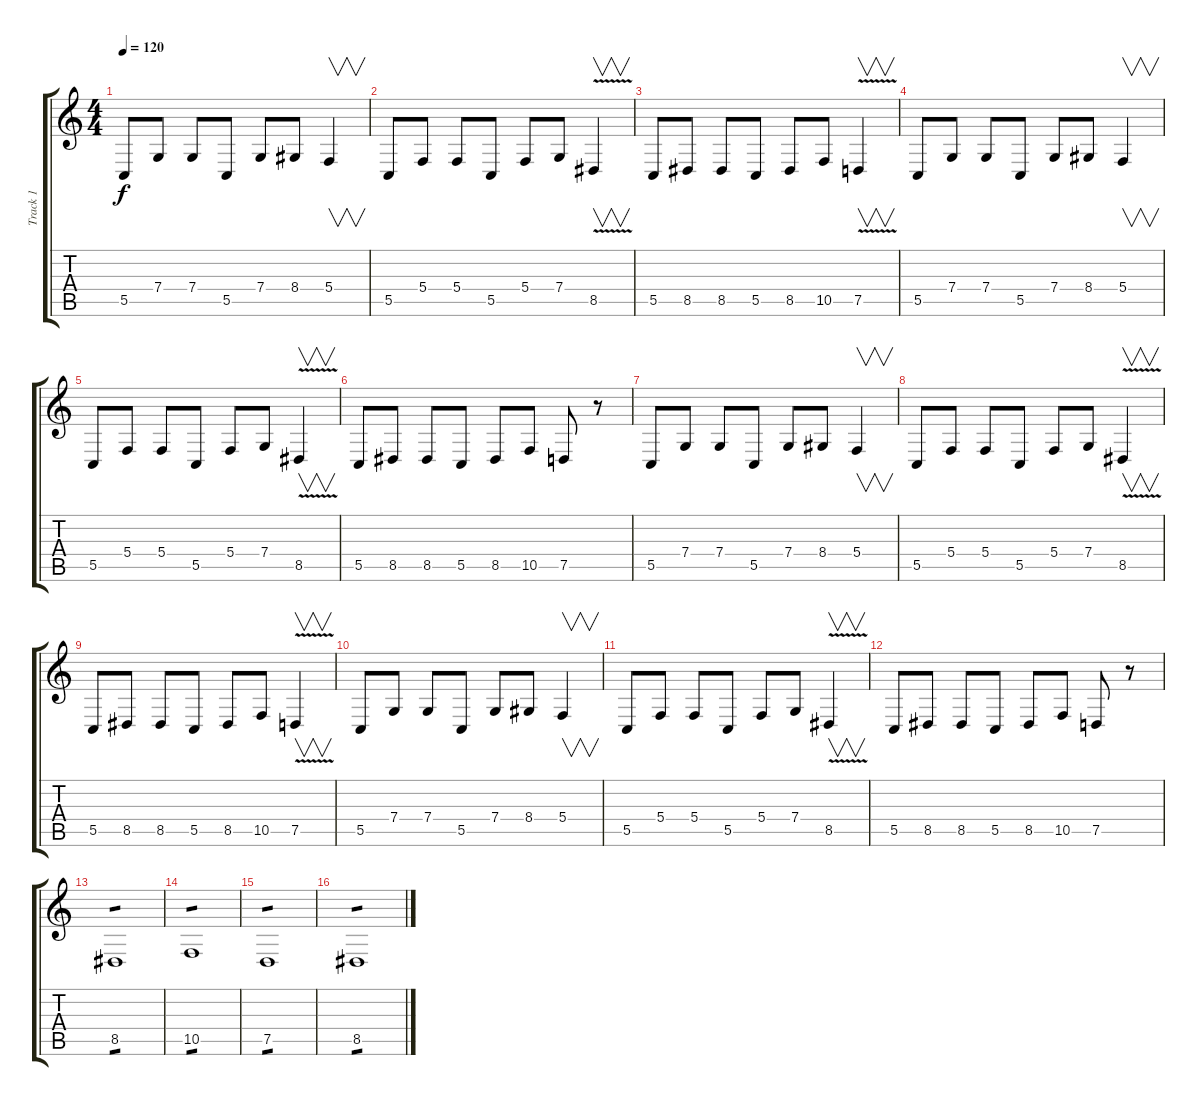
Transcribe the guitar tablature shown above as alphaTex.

\track ("Track 1" "Track 1") {instrument violin}
\staff {score tabs}
\tuning (D4 A3 F3 C3 G2 C2) {hide}
\ts (4 4)
\tempo 120
\clef g2
\ks c
5.5.8{dy f instrument violin} 7.4.8 7.4.8 5.5.8 7.4.8 8.4.8 5.4.4{v} |
5.5.8 5.4.8 5.4.8 5.5.8 5.4.8 7.4.8 8.5{v}.4{v} |
5.5.8 8.5.8 8.5.8 5.5.8 8.5.8 10.5.8 7.5{v}.4{v} |
5.5.8 7.4.8 7.4.8 5.5.8 7.4.8 8.4.8 5.4.4{v} |
5.5.8 5.4.8 5.4.8 5.5.8 5.4.8 7.4.8 8.5{v}.4{v} |
5.5.8 8.5.8 8.5.8 5.5.8 8.5.8 10.5.8 7.5.8 r.8 |
5.5.8 7.4.8 7.4.8 5.5.8 7.4.8 8.4.8 5.4.4{v} |
5.5.8 5.4.8 5.4.8 5.5.8 5.4.8 7.4.8 8.5{v}.4{v} |
5.5.8 8.5.8 8.5.8 5.5.8 8.5.8 10.5.8 7.5{v}.4{v} |
5.5.8 7.4.8 7.4.8 5.5.8 7.4.8 8.4.8 5.4.4{v} |
5.5.8 5.4.8 5.4.8 5.5.8 5.4.8 7.4.8 8.5{v}.4{v} |
5.5.8 8.5.8 8.5.8 5.5.8 8.5.8 10.5.8 7.5.8 r.8 |
8.5.1{tp 1} |
10.5.1{tp 1} |
7.5.1{tp 1} |
8.5.1{tp 1}
